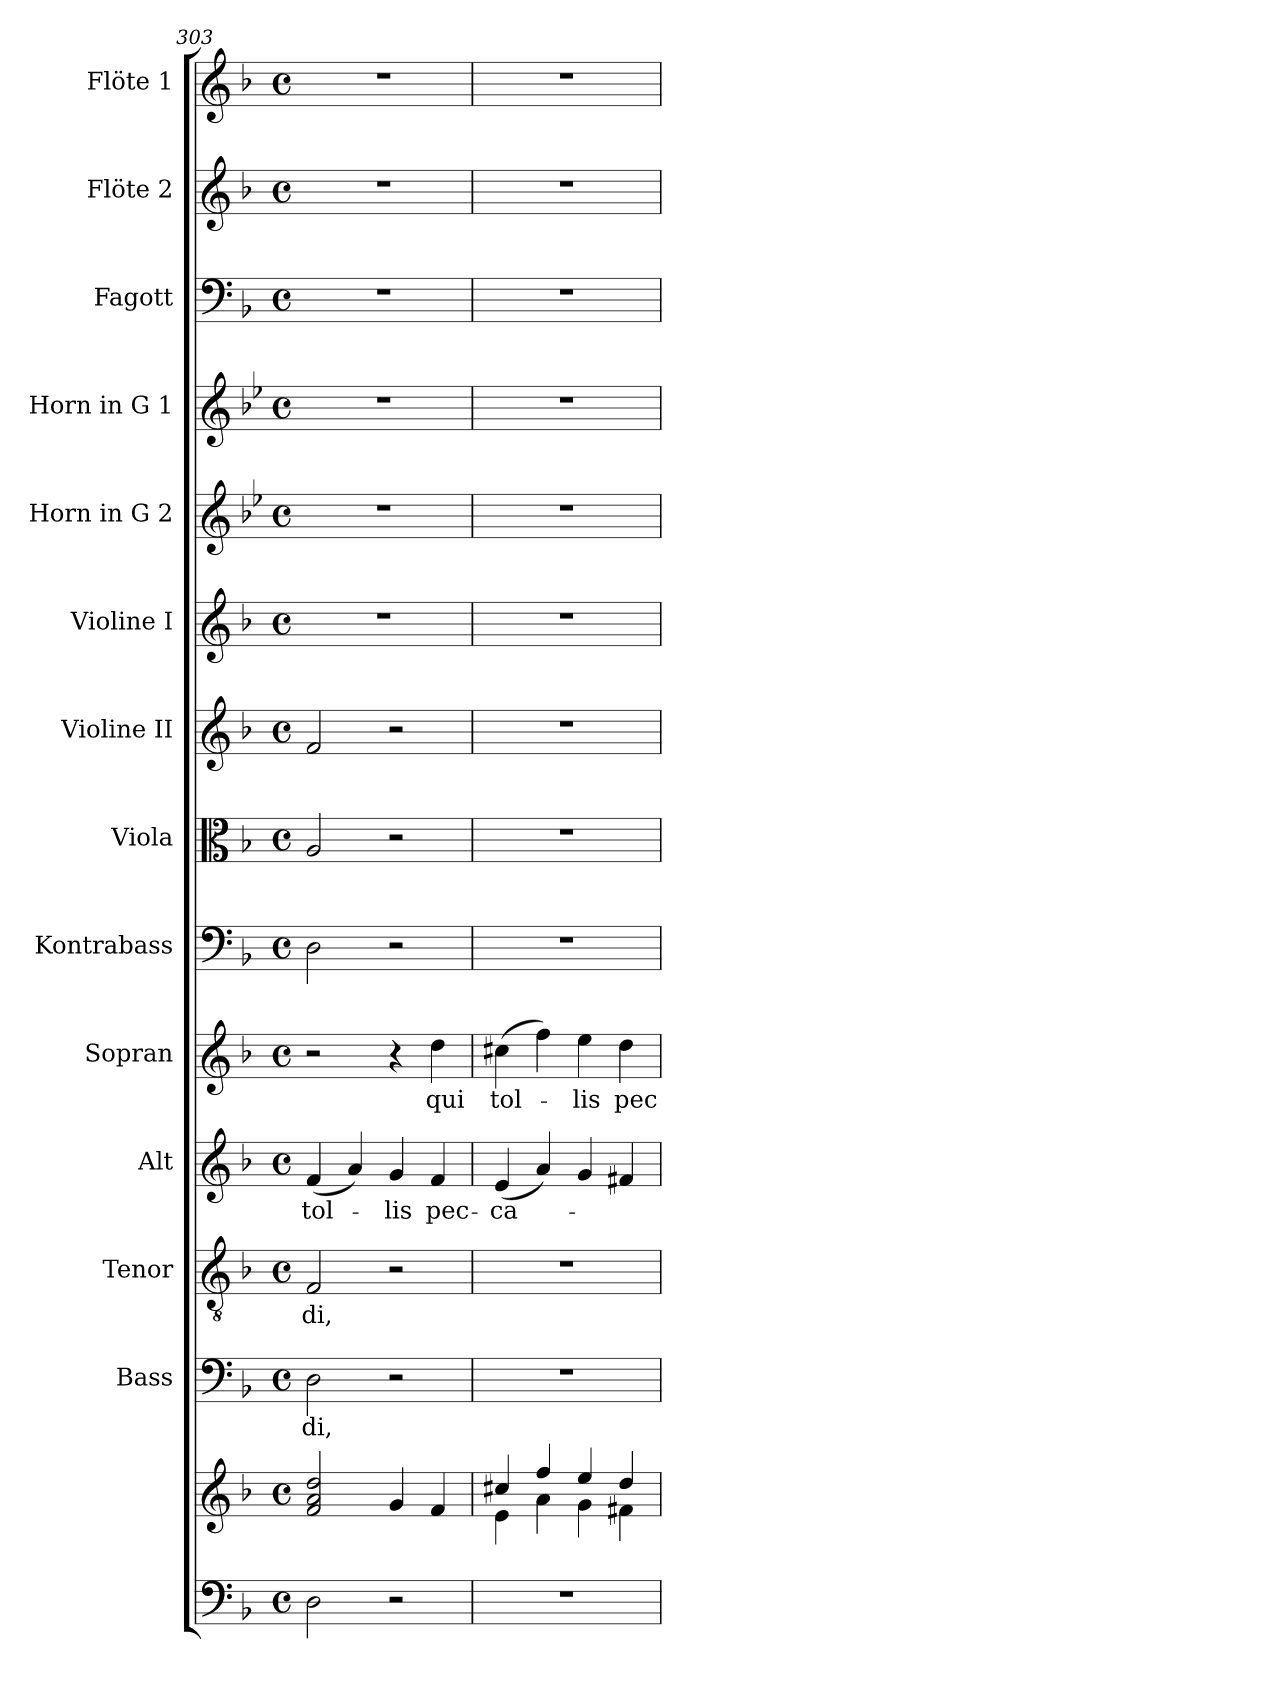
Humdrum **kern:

**kern	**kern	**kern	**text	**kern	**text	**kern	**text	**kern	**text	**kern	**kern	**kern	**kern	**kern	**kern	**kern	**kern	**kern
*part14	*part14	*part13	*part13	*part12	*part12	*part11	*part11	*part10	*part10	*part9	*part8	*part7	*part6	*part5	*part4	*part3	*part2	*part1
*staff15	*staff14	*staff13	*staff13	*staff12	*staff12	*staff11	*staff11	*staff10	*staff10	*staff9	*staff8	*staff7	*staff6	*staff5	*staff4	*staff3	*staff2	*staff1
*	*	*I"Bass	*	*I"Tenor	*	*I"Alt	*	*I"Sopran	*	*I"Kontrabass	*I"Viola	*I"Violine II	*I"Violine I	*I"Horn in G 2	*I"Horn in G 1	*I"Fagott	*I"Flöte 2	*I"Flöte 1
*	*	*I'B.	*	*I'T.	*	*I'A.	*	*I'S.	*	*I'Kb.	*I'Vla.	*I'Vl. II	*I'Vl. I	*	*	*I'Fg.	*I'Fl. 2	*I'Fl. 1
*clefF4	*clefG2	*clefF4	*	*clefGv2	*	*clefG2	*	*clefG2	*	*clefF4	*clefC3	*clefG2	*clefG2	*clefG2	*clefG2	*clefF4	*clefG2	*clefG2
*	*	*	*	*	*	*	*	*	*	*ITrd7c12	*	*	*	*ITrd3c5	*ITrd3c5	*	*	*
*k[b-]	*k[b-]	*k[b-]	*	*k[b-]	*	*k[b-]	*	*k[b-]	*	*k[b-]	*k[b-]	*k[b-]	*k[b-]	*k[b-]	*k[b-]	*k[b-]	*k[b-]	*k[b-]
*F:	*F:	*F:	*	*F:	*	*F:	*	*F:	*	*F:	*F:	*F:	*F:	*F:	*F:	*F:	*F:	*F:
*M4/4	*M4/4	*M4/4	*	*M4/4	*	*M4/4	*	*M4/4	*	*M4/4	*M4/4	*M4/4	*M4/4	*M4/4	*M4/4	*M4/4	*M4/4	*M4/4
*met(c)	*met(c)	*met(c)	*	*met(c)	*	*met(c)	*	*met(c)	*	*met(c)	*met(c)	*met(c)	*met(c)	*met(c)	*met(c)	*met(c)	*met(c)	*met(c)
=303	=303	=303	=303	=303	=303	=303	=303	=303	=303	=303	=303	=303	=303	=303	=303	=303	=303	=303
!	!	!	!LO:LY:b	!	!LO:LY:b	!	!LO:LY:b	!	!	!	!	!	!	!	!	!	!	!
2D\	2f/ 2a/ 2dd/	2D\	-di,	2F/	-di,	(<4f/	tol-	2r	.	2DD\	2A/	2f/	1r	1r	1r	1r	1r	1r
.	.	.	.	.	.	4a/)	.	.	.	.	.	.	.	.	.	.	.	.
!	!	!	!	!	!	!	!LO:LY:b	!	!	!	!	!	!	!	!	!	!	!
2r	4g/	2r	.	2r	.	4g/	-lis	4r	.	2r	2r	2r	.	.	.	.	.	.
!	!	!	!	!	!	!	!LO:LY:b	!	!LO:LY:b	!	!	!	!	!	!	!	!	!
.	4f/	.	.	.	.	4f/	pec-	4dd\	qui	.	.	.	.	.	.	.	.	.
=304	=304	=304	=304	=304	=304	=304	=304	=304	=304	=304	=304	=304	=304	=304	=304	=304	=304	=304
*	*^	*	*	*	*	*	*	*	*	*	*	*	*	*	*	*	*	*
!	!	!	!	!	!	!	!	!LO:LY:b	!	!LO:LY:b	!	!	!	!	!	!	!	!	!
1r	4cc#X/	4e\	1r	.	1r	.	(<4e/	-ca-	(>4cc#X\	tol-	1r	1r	1r	1r	1r	1r	1r	1r	1r
.	4ff/	4a\	.	.	.	.	4a/)	.	4ff\)	.	.	.	.	.	.	.	.	.	.
!	!	!	!	!	!	!	!	!	!	!LO:LY:b	!	!	!	!	!	!	!	!	!
.	4ee/	4g\	.	.	.	.	4g/	.	4ee\	-lis	.	.	.	.	.	.	.	.	.
!	!	!	!	!	!	!	!	!	!	!LO:LY:b	!	!	!	!	!	!	!	!	!
.	4dd/	4f#X\	.	.	.	.	4f#X/	.	4dd\	pec-	.	.	.	.	.	.	.	.	.
*	*v	*v	*	*	*	*	*	*	*	*	*	*	*	*	*	*	*	*	*
=	=	=	=	=	=	=	=	=	=	=	=	=	=	=	=	=	=	=
*-	*-	*-	*-	*-	*-	*-	*-	*-	*-	*-	*-	*-	*-	*-	*-	*-	*-	*-
